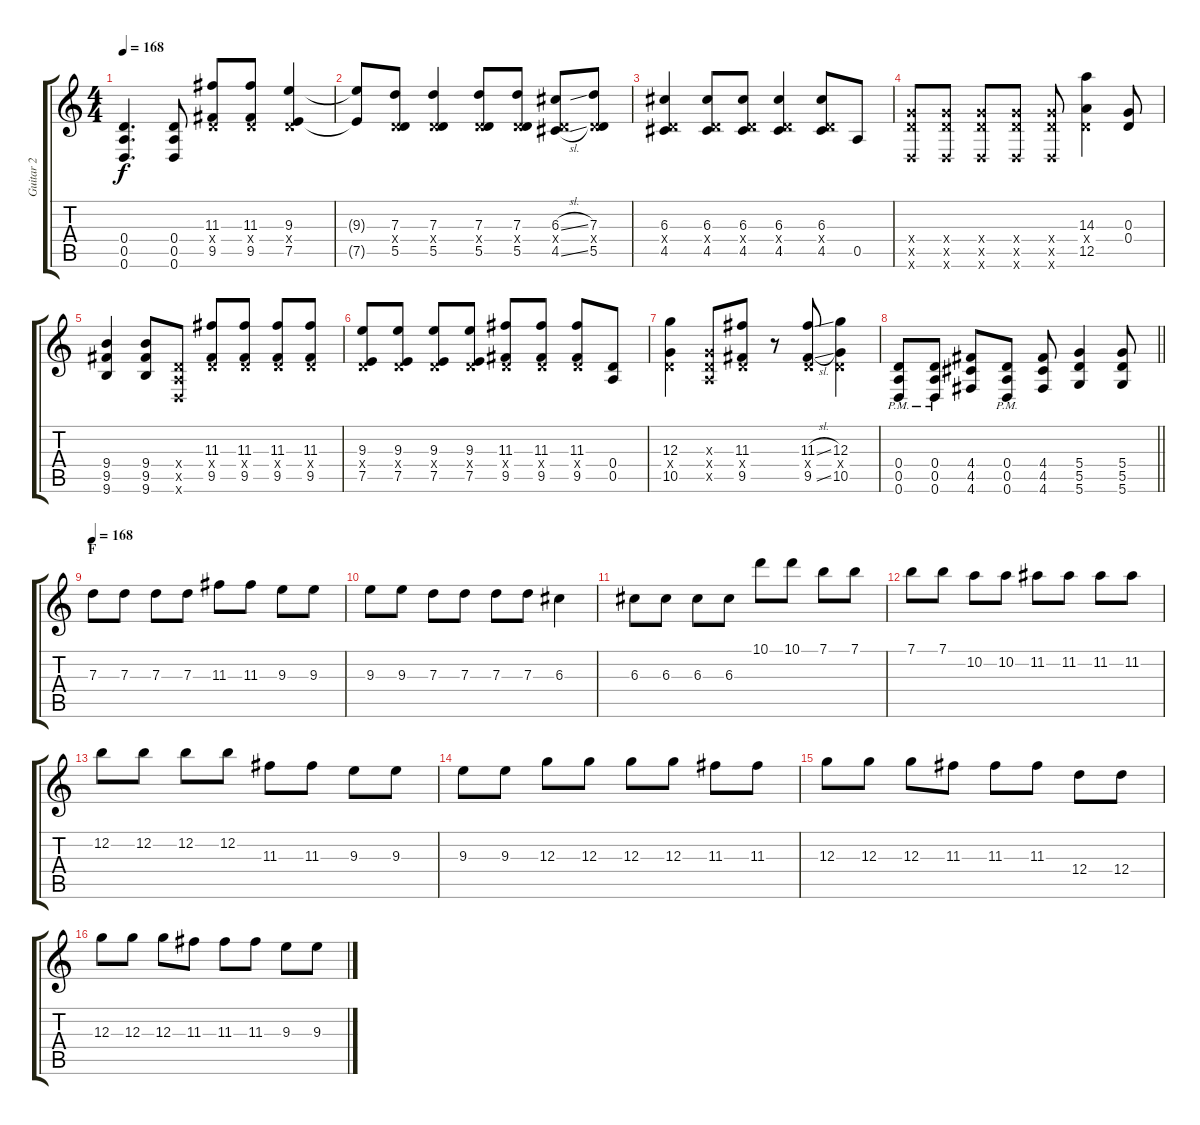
\track ("Guitar 2" "Guitar 2") {instrument distortionguitar}
\staff {score tabs}
\tuning (E4 B3 G3 D3 A2 D2) {hide}
\ts (4 4)
\tempo 168
\clef g2
\ks c
(0.4 0.5 0.6).4{d dy f} (0.4 0.5 0.6).8 (11.3 0.4{x} 9.5).8 (11.3 0.4{x} 9.5).8 (9.3 0.4{x} 7.5).4 |
(9.3{t} 7.5{t}).8 (7.3 0.4{x} 5.5).8 (7.3 0.4{x} 5.5).4 (7.3 0.4{x} 5.5).8 (7.3 0.4{x} 5.5).8 (6.3{sl} 0.4{x} 4.5{sl}).8 (7.3 0.4{x} 5.5).8 |
(6.3 0.4{x} 4.5).4 (6.3 0.4{x} 4.5).8 (6.3 0.4{x} 4.5).8 (6.3 0.4{x} 4.5).4 (6.3 0.4{x} 4.5).8 0.5.8 |
(0.4{x} 10.5{x} 0.6{x}).8 (0.4{x} 10.5{x} 0.6{x}).8 (0.4{x} 10.5{x} 0.6{x}).8 (0.4{x} 10.5{x} 0.6{x}).8 (0.4{x} 10.5{x} 0.6{x}).8 (14.3 0.4{x} 12.5).4 (0.3 0.4).8 |
(9.4 9.5 9.6).4 (9.4 9.5 9.6).8 (0.4{x} 0.5{x} 0.6{x}).8 (11.3 0.4{x} 9.5).8 (11.3 0.4{x} 9.5).8 (11.3 0.4{x} 9.5).8 (11.3 0.4{x} 9.5).8 |
(9.3 0.4{x} 7.5).8 (9.3 0.4{x} 7.5).8 (9.3 0.4{x} 7.5).8 (9.3 0.4{x} 7.5).8 (11.3 0.4{x} 9.5).8 (11.3 0.4{x} 9.5).8 (11.3 0.4{x} 9.5).8 (0.4 0.5).8 |
(12.3 0.4{x} 10.5).4 (0.3{x} 0.4{x} 0.5{x}).8 (11.3 0.4{x} 9.5).8 r.8 (11.3{sl} 0.4{x} 9.5{sl}).8 (12.3 0.4{x} 10.5).4 |
\barLineRight lightlight
(0.4{pm} 0.5{pm} 0.6{pm}).8 (0.4{pm} 0.5{pm} 0.6{pm}).8 (4.4 4.5 4.6).8 (0.4{pm} 0.5{pm} 0.6{pm}).8 (4.4 4.5 4.6).8 (5.4 5.5 5.6).4 (5.4 5.5 5.6).8 |
\section ("" "F")
\tempo 168
7.3.8 7.3.8 7.3.8 7.3.8 11.3.8 11.3.8 9.3.8 9.3.8 |
9.3.8 9.3.8 7.3.8 7.3.8 7.3.8 7.3.8 6.3.4 |
6.3.8 6.3.8 6.3.8 6.3.8 10.1.8 10.1.8 7.1.8 7.1.8 |
7.1.8 7.1.8 10.2.8 10.2.8 11.2.8 11.2.8 11.2.8 11.2.8 |
12.2.8 12.2.8 12.2.8 12.2.8 11.3.8 11.3.8 9.3.8 9.3.8 |
9.3.8 9.3.8 12.3.8 12.3.8 12.3.8 12.3.8 11.3.8 11.3.8 |
12.3.8 12.3.8 12.3.8 11.3.8 11.3.8 11.3.8 12.4.8 12.4.8 |
12.3.8 12.3.8 12.3.8 11.3.8 11.3.8 11.3.8 9.3.8 9.3.8
